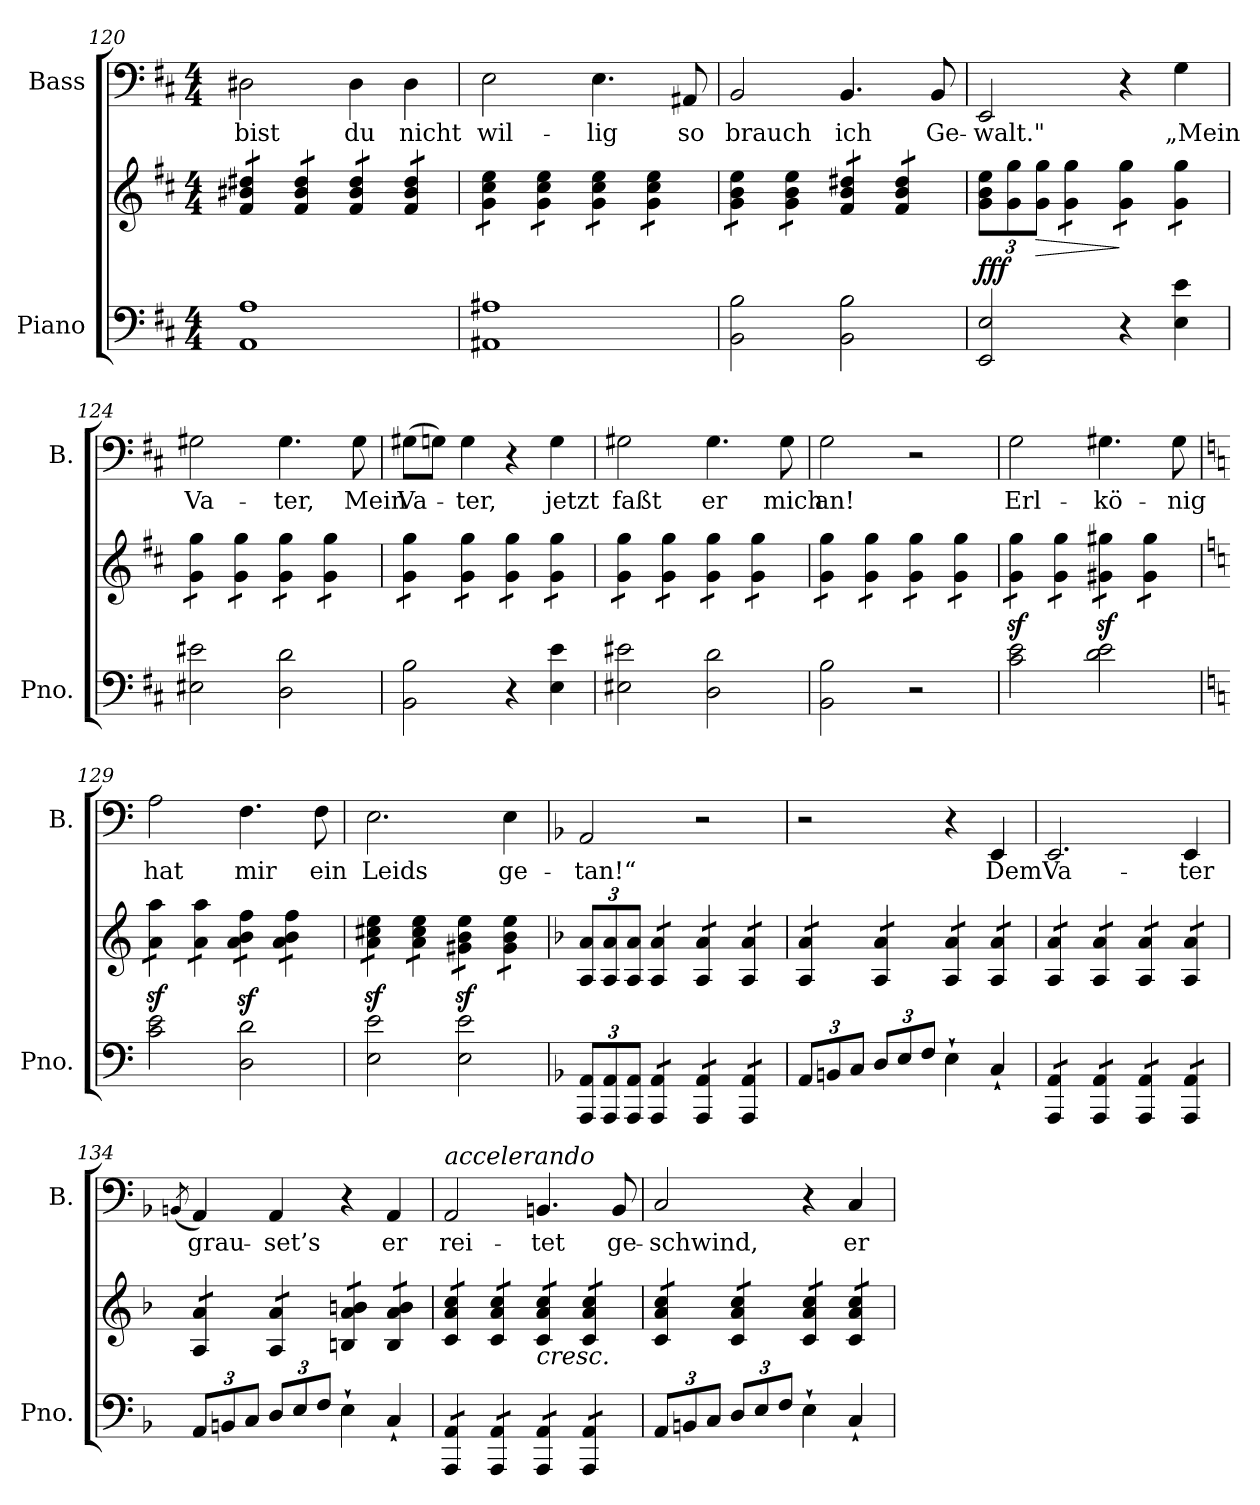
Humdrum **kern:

**kern	**kern	**dynam	**kern	**text
*part2	*part2	*part2	*part1	*part1
*staff3	*staff2	*staff2/3	*staff1	*staff1
*I"Piano	*	*	*I"Bass	*
*I'Pno.	*	*	*I'B.	*
*clefF4	*clefG2	*	*clefF4	*
*k[f#c#]	*k[f#c#]	*	*k[f#c#]	*
*M4/4	*M4/4	*	*M4/4	*
=120	=120	=120	=120	=120
!	!	!	!	!LO:LY:b
*	*tremolo	*	*	*
1AA 1A	12f#/ 12b#X/ 12dd#X/L	.	2D#X\	bist
.	12f#/ 12b#X/ 12dd#X/	.	.	.
.	12f#/ 12b#X/ 12dd#X/J	.	.	.
.	12f#/ 12b#/ 12dd#/L	.	.	.
.	12f#/ 12b#/ 12dd#/	.	.	.
.	12f#/ 12b#/ 12dd#/J	.	.	.
!	!	!	!	!LO:LY:b
.	12f#/ 12b#/ 12dd#/L	.	4D#\	du
.	12f#/ 12b#/ 12dd#/	.	.	.
.	12f#/ 12b#/ 12dd#/J	.	.	.
!	!	!	!	!LO:LY:b
.	12f#/ 12b#/ 12dd#/L	.	4D#\	nicht
.	12f#/ 12b#/ 12dd#/	.	.	.
.	12f#/ 12b#/ 12dd#/J	.	.	.
=121	=121	=121	=121	=121
!	!	!	!	!LO:LY:b
1AA#X 1A#X	12g\ 12cc#\ 12ee\L	.	2E\	wil-
.	12g\ 12cc#\ 12ee\	.	.	.
.	12g\ 12cc#\ 12ee\J	.	.	.
.	12g\ 12cc#\ 12ee\L	.	.	.
.	12g\ 12cc#\ 12ee\	.	.	.
.	12g\ 12cc#\ 12ee\J	.	.	.
!	!	!	!	!LO:LY:b
.	12g\ 12cc#\ 12ee\L	.	4.E\	-lig
.	12g\ 12cc#\ 12ee\	.	.	.
.	12g\ 12cc#\ 12ee\J	.	.	.
.	12g\ 12cc#\ 12ee\L	.	.	.
.	12g\ 12cc#\ 12ee\	.	.	.
!	!	!	!	!LO:LY:b
.	.	.	8AA#X/	so
.	12g\ 12cc#\ 12ee\J	.	.	.
!!LO:LB:g=z
=122	=122	=122	=122	=122
!	!	!	!	!LO:LY:b
2BB\ 2B\	12g\ 12b\ 12ee\L	.	2BB/	brauch
.	12g\ 12b\ 12ee\	.	.	.
.	12g\ 12b\ 12ee\J	.	.	.
.	12g\ 12b\ 12ee\L	.	.	.
.	12g\ 12b\ 12ee\	.	.	.
.	12g\ 12b\ 12ee\J	.	.	.
!	!	!	!	!LO:LY:b
2BB\ 2B\	12f#/ 12b/ 12dd#X/L	.	4.BB/	ich
.	12f#/ 12b/ 12dd#X/	.	.	.
.	12f#/ 12b/ 12dd#X/J	.	.	.
.	12f#/ 12b/ 12dd#/L	.	.	.
.	12f#/ 12b/ 12dd#/	.	.	.
!	!	!	!	!LO:LY:b
.	.	.	8BB/	Ge-
.	12f#/ 12b/ 12dd#/J	.	.	.
*	*Xtremolo	*	*	*
=123	=123	=123	=123	=123
!	!	!LO:DY:b	!	!LO:LY:b
2EE/ 2E/	12g\ 12b\ 12ee\L	fff	2EE/	-walt."
.	12g\ 12gg\	.	.	.
!	!	!LO:HP:b	!	!
.	12g\ 12gg\J	>	.	.
*	*tremolo	*	*	*
.	12g\ 12gg\L	.	.	.
.	12g\ 12gg\	.	.	.
.	12g\ 12gg\J	.	.	.
4r	12g\ 12gg\L	]	4r	.
.	12g\ 12gg\	.	.	.
.	12g\ 12gg\J	.	.	.
!	!	!	!	!LO:LY:b
4E\ 4e\	12g\ 12gg\L	.	4G\	„Mein
.	12g\ 12gg\	.	.	.
.	12g\ 12gg\J	.	.	.
=124	=124	=124	=124	=124
!	!	!	!	!LO:LY:b
2E#X\ 2e#X\	12g\ 12gg\L	.	2G#X\	Va-
.	12g\ 12gg\	.	.	.
.	12g\ 12gg\J	.	.	.
.	12g\ 12gg\L	.	.	.
.	12g\ 12gg\	.	.	.
.	12g\ 12gg\J	.	.	.
!	!	!	!	!LO:LY:b
2D\ 2d\	12g\ 12gg\L	.	4.G#\	-ter,
.	12g\ 12gg\	.	.	.
.	12g\ 12gg\J	.	.	.
.	12g\ 12gg\L	.	.	.
.	12g\ 12gg\	.	.	.
!	!	!	!	!LO:LY:b
.	.	.	8G#\	Mein
.	12g\ 12gg\J	.	.	.
=125	=125	=125	=125	=125
!	!	!	!	!LO:LY:b
2BB\ 2B\	12g\ 12gg\L	.	(>8G#X\L	Va-
.	12g\ 12gg\	.	.	.
.	.	.	8Gn\J)	.
.	12g\ 12gg\J	.	.	.
!	!	!	!	!LO:LY:b
.	12g\ 12gg\L	.	4G\	-ter,
.	12g\ 12gg\	.	.	.
.	12g\ 12gg\J	.	.	.
4r	12g\ 12gg\L	.	4r	.
.	12g\ 12gg\	.	.	.
.	12g\ 12gg\J	.	.	.
!	!	!	!	!LO:LY:b
4E\ 4e\	12g\ 12gg\L	.	4G\	jetzt
.	12g\ 12gg\	.	.	.
.	12g\ 12gg\J	.	.	.
=126	=126	=126	=126	=126
!	!	!	!	!LO:LY:b
2E#X\ 2e#X\	12g\ 12gg\L	.	2G#X\	faßt
.	12g\ 12gg\	.	.	.
.	12g\ 12gg\J	.	.	.
.	12g\ 12gg\L	.	.	.
.	12g\ 12gg\	.	.	.
.	12g\ 12gg\J	.	.	.
!	!	!	!	!LO:LY:b
2D\ 2d\	12g\ 12gg\L	.	4.G#\	er
.	12g\ 12gg\	.	.	.
.	12g\ 12gg\J	.	.	.
.	12g\ 12gg\L	.	.	.
.	12g\ 12gg\	.	.	.
!	!	!	!	!LO:LY:b
.	.	.	8G#\	mich
.	12g\ 12gg\J	.	.	.
!!LO:PB:g=z
=127	=127	=127	=127	=127
!	!	!	!	!LO:LY:b
2BB\ 2B\	12g\ 12gg\L	.	2G\	an!
.	12g\ 12gg\	.	.	.
.	12g\ 12gg\J	.	.	.
.	12g\ 12gg\L	.	.	.
.	12g\ 12gg\	.	.	.
.	12g\ 12gg\J	.	.	.
2r	12g\ 12gg\L	.	2r	.
.	12g\ 12gg\	.	.	.
.	12g\ 12gg\J	.	.	.
.	12g\ 12gg\L	.	.	.
.	12g\ 12gg\	.	.	.
.	12g\ 12gg\J	.	.	.
=128	=128	=128	=128	=128
!	!	!	!	!LO:LY:b
2c#\ 2e\	12g\z< 12gg\z<L	.	2G\	Erl-
.	12g\z< 12gg\z<	.	.	.
.	12g\z< 12gg\z<J	.	.	.
.	12g\ 12gg\L	.	.	.
.	12g\ 12gg\	.	.	.
.	12g\ 12gg\J	.	.	.
!	!	!	!	!LO:LY:b
2d\ 2e\	12g#X\z< 12gg#X\z<L	.	4.G#X\	kö-
.	12g#X\z< 12gg#X\z<	.	.	.
.	12g#X\z< 12gg#X\z<J	.	.	.
.	12g#\ 12gg#\L	.	.	.
.	12g#\ 12gg#\	.	.	.
!	!	!	!	!LO:LY:b
.	.	.	8G#\	-nig
.	12g#\ 12gg#\J	.	.	.
=129	=129	=129	=129	=129
*k[]	*k[]	*	*k[]	*
!	!	!	!	!LO:LY:b
2c\ 2e\	12a\z< 12aa\z<L	.	2A\	hat
.	12a\z< 12aa\z<	.	.	.
.	12a\z< 12aa\z<J	.	.	.
.	12a\ 12aa\L	.	.	.
.	12a\ 12aa\	.	.	.
.	12a\ 12aa\J	.	.	.
!	!	!	!	!LO:LY:b
2D\ 2d\	12a\z< 12b\z< 12ff\z<L	.	4.F\	mir
.	12a\z< 12b\z< 12ff\z<	.	.	.
.	12a\z< 12b\z< 12ff\z<J	.	.	.
.	12a\ 12b\ 12ff\L	.	.	.
.	12a\ 12b\ 12ff\	.	.	.
!	!	!	!	!LO:LY:b
.	.	.	8F\	ein
.	12a\ 12b\ 12ff\J	.	.	.
=130	=130	=130	=130	=130
!	!	!	!	!LO:LY:b
2E\ 2e\	12a\z< 12cc#X\z< 12ee\z<L	.	2.E\	Leids
.	12a\z< 12cc#X\z< 12ee\z<	.	.	.
.	12a\z< 12cc#X\z< 12ee\z<J	.	.	.
.	12a\ 12cc#\ 12ee\L	.	.	.
.	12a\ 12cc#\ 12ee\	.	.	.
.	12a\ 12cc#\ 12ee\J	.	.	.
2E\ 2e\	12g#X\z< 12b\z< 12ee\z<L	.	.	.
.	12g#X\z< 12b\z< 12ee\z<	.	.	.
.	12g#X\z< 12b\z< 12ee\z<J	.	.	.
!	!	!	!	!LO:LY:b
.	12g#\ 12b\ 12ee\L	.	4E\	ge-
.	12g#\ 12b\ 12ee\	.	.	.
.	12g#\ 12b\ 12ee\J	.	.	.
*	*Xtremolo	*	*	*
=131	=131	=131	=131	=131
*k[b-]	*k[b-]	*	*k[b-]	*
!	!	!	!	!LO:LY:b
12AAA/ 12AA/L	12A/ 12a/L	.	2AA/	-tan!“
12AAA/ 12AA/	12A/ 12a/	.	.	.
12AAA/ 12AA/J	12A/ 12a/J	.	.	.
*tremolo	*	*	*	*
*	*tremolo	*	*	*
12AAA/ 12AA/L	12A/ 12a/L	.	.	.
12AAA/ 12AA/	12A/ 12a/	.	.	.
12AAA/ 12AA/J	12A/ 12a/J	.	.	.
12AAA/ 12AA/L	12A/ 12a/L	.	2r	.
12AAA/ 12AA/	12A/ 12a/	.	.	.
12AAA/ 12AA/J	12A/ 12a/J	.	.	.
12AAA/ 12AA/L	12A/ 12a/L	.	.	.
12AAA/ 12AA/	12A/ 12a/	.	.	.
12AAA/ 12AA/J	12A/ 12a/J	.	.	.
*Xtremolo	*	*	*	*
!!LO:LB:g=z
=132	=132	=132	=132	=132
*Xbrackettup	*	*	*	*
12AA/L	12A/ 12a/L	.	2r	.
12BBn/	12A/ 12a/	.	.	.
12C/J	12A/ 12a/J	.	.	.
12D/L	12A/ 12a/L	.	.	.
12E/	12A/ 12a/	.	.	.
12F/J	12A/ 12a/J	.	.	.
4E`\	12A/ 12a/L	.	4r	.
.	12A/ 12a/	.	.	.
.	12A/ 12a/J	.	.	.
!	!	!	!	!LO:LY:b
4C`/	12A/ 12a/L	.	4EE/	Dem
.	12A/ 12a/	.	.	.
.	12A/ 12a/J	.	.	.
=133	=133	=133	=133	=133
*brackettup	*	*	*	*
!	!	!	!	!LO:LY:b
*tremolo	*	*	*	*
12AAA/ 12AA/L	12A/ 12a/L	.	2.EE/	Va-
12AAA/ 12AA/	12A/ 12a/	.	.	.
12AAA/ 12AA/J	12A/ 12a/J	.	.	.
12AAA/ 12AA/L	12A/ 12a/L	.	.	.
12AAA/ 12AA/	12A/ 12a/	.	.	.
12AAA/ 12AA/J	12A/ 12a/J	.	.	.
12AAA/ 12AA/L	12A/ 12a/L	.	.	.
12AAA/ 12AA/	12A/ 12a/	.	.	.
12AAA/ 12AA/J	12A/ 12a/J	.	.	.
!	!	!	!	!LO:LY:b
12AAA/ 12AA/L	12A/ 12a/L	.	4EE/	-ter
12AAA/ 12AA/	12A/ 12a/	.	.	.
12AAA/ 12AA/J	12A/ 12a/J	.	.	.
*Xtremolo	*	*	*	*
=134	=134	=134	=134	=134
.	.	.	(<8qBBn/	.
*Xbrackettup	*	*	*	*
!	!	!	!	!LO:LY:b
12AA/L	12A/ 12a/L	.	4AA/)	grau-
12BBn/	12A/ 12a/	.	.	.
12C/J	12A/ 12a/J	.	.	.
!	!	!	!	!LO:LY:b
12D/L	12A/ 12a/L	.	4AA/	-set’s
12E/	12A/ 12a/	.	.	.
12F/J	12A/ 12a/J	.	.	.
4E`\	12Bn/ 12a/ 12bn/L	.	4r	.
.	12Bn/ 12a/ 12bn/	.	.	.
.	12Bn/ 12a/ 12bn/J	.	.	.
!	!	!	!	!LO:LY:b
4C`/	12B/ 12a/ 12b/L	.	4AA/	er
.	12B/ 12a/ 12b/	.	.	.
.	12B/ 12a/ 12b/J	.	.	.
=135	=135	=135	=135	=135
*brackettup	*	*	*	*
!	!	!	!LO:TX:a:i:t=accelerando	!
!	!	!	!	!LO:LY:b
*tremolo	*	*	*	*
12AAA/ 12AA/L	12c/ 12a/ 12cc/L	.	2AA/	rei-
12AAA/ 12AA/	12c/ 12a/ 12cc/	.	.	.
12AAA/ 12AA/J	12c/ 12a/ 12cc/J	.	.	.
12AAA/ 12AA/L	12c/ 12a/ 12cc/L	.	.	.
12AAA/ 12AA/	12c/ 12a/ 12cc/	.	.	.
12AAA/ 12AA/J	12c/ 12a/ 12cc/J	.	.	.
!	!LO:TX:b:i:t=cresc.	!	!	!
!	!	!	!	!LO:LY:b
12AAA/ 12AA/L	12c/ 12a/ 12cc/L	.	4.BBn/	-tet
12AAA/ 12AA/	12c/ 12a/ 12cc/	.	.	.
12AAA/ 12AA/J	12c/ 12a/ 12cc/J	.	.	.
12AAA/ 12AA/L	12c/ 12a/ 12cc/L	.	.	.
12AAA/ 12AA/	12c/ 12a/ 12cc/	.	.	.
!	!	!	!	!LO:LY:b
.	.	.	8BB/	ge-
12AAA/ 12AA/J	12c/ 12a/ 12cc/J	.	.	.
*Xtremolo	*	*	*	*
!!LO:LB:g=z
=136	=136	=136	=136	=136
*Xbrackettup	*	*	*	*
!	!	!	!	!LO:LY:b
12AA/L	12c/ 12a/ 12cc/L	.	2C/	-schwind,
12BBn/	12c/ 12a/ 12cc/	.	.	.
12C/J	12c/ 12a/ 12cc/J	.	.	.
12D/L	12c/ 12a/ 12cc/L	.	.	.
12E/	12c/ 12a/ 12cc/	.	.	.
12F/J	12c/ 12a/ 12cc/J	.	.	.
4E`\	12c/ 12a/ 12cc/L	.	4r	.
.	12c/ 12a/ 12cc/	.	.	.
.	12c/ 12a/ 12cc/J	.	.	.
!	!	!	!	!LO:LY:b
4C`/	12c/ 12a/ 12cc/L	.	4C/	er
.	12c/ 12a/ 12cc/	.	.	.
.	12c/ 12a/ 12cc/J	.	.	.
*	*Xtremolo	*	*	*
=	=	=	=	=
*-	*-	*-	*-	*-
